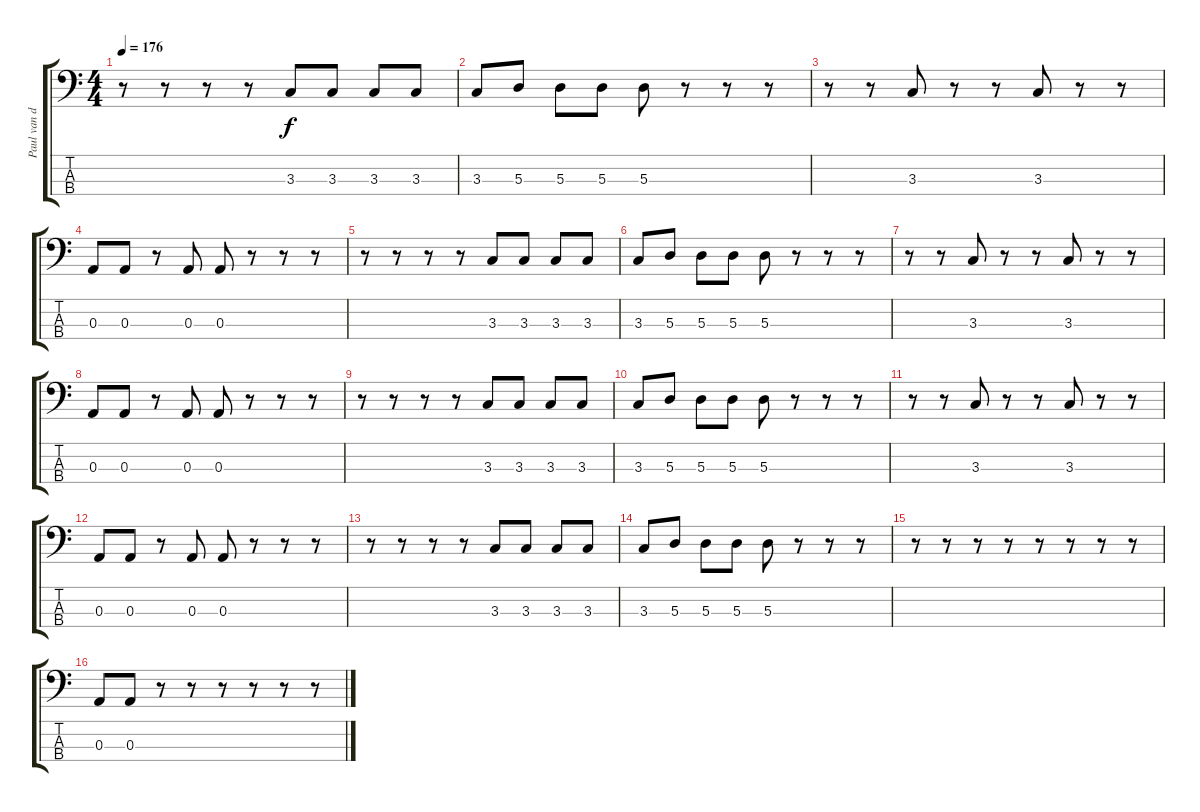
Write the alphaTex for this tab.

\track ("Paul van der Walt" "Paul van d") {instrument slapbass1}
\staff {score tabs}
\tuning (G2 D2 A1 D1) {hide}
\ts (4 4)
\tempo 176
\clef f4
\ks c
r.8{dy f} r.8 r.8 r.8 3.3.8 3.3.8 3.3.8 3.3.8 |
3.3.8 5.3.8 5.3.8 5.3.8 5.3.8 r.8 r.8 r.8 |
r.8 r.8 3.3.8 r.8 r.8 3.3.8 r.8 r.8 |
0.3.8 0.3.8 r.8 0.3.8 0.3.8 r.8 r.8 r.8 |
r.8 r.8 r.8 r.8 3.3.8 3.3.8 3.3.8 3.3.8 |
3.3.8 5.3.8 5.3.8 5.3.8 5.3.8 r.8 r.8 r.8 |
r.8 r.8 3.3.8 r.8 r.8 3.3.8 r.8 r.8 |
0.3.8 0.3.8 r.8 0.3.8 0.3.8 r.8 r.8 r.8 |
r.8 r.8 r.8 r.8 3.3.8 3.3.8 3.3.8 3.3.8 |
3.3.8 5.3.8 5.3.8 5.3.8 5.3.8 r.8 r.8 r.8 |
r.8 r.8 3.3.8 r.8 r.8 3.3.8 r.8 r.8 |
0.3.8 0.3.8 r.8 0.3.8 0.3.8 r.8 r.8 r.8 |
r.8 r.8 r.8 r.8 3.3.8 3.3.8 3.3.8 3.3.8 |
3.3.8 5.3.8 5.3.8 5.3.8 5.3.8 r.8 r.8 r.8 |
r.8 r.8 r.8 r.8 r.8 r.8 r.8 r.8 |
0.3.8 0.3.8 r.8 r.8 r.8 r.8 r.8 r.8
